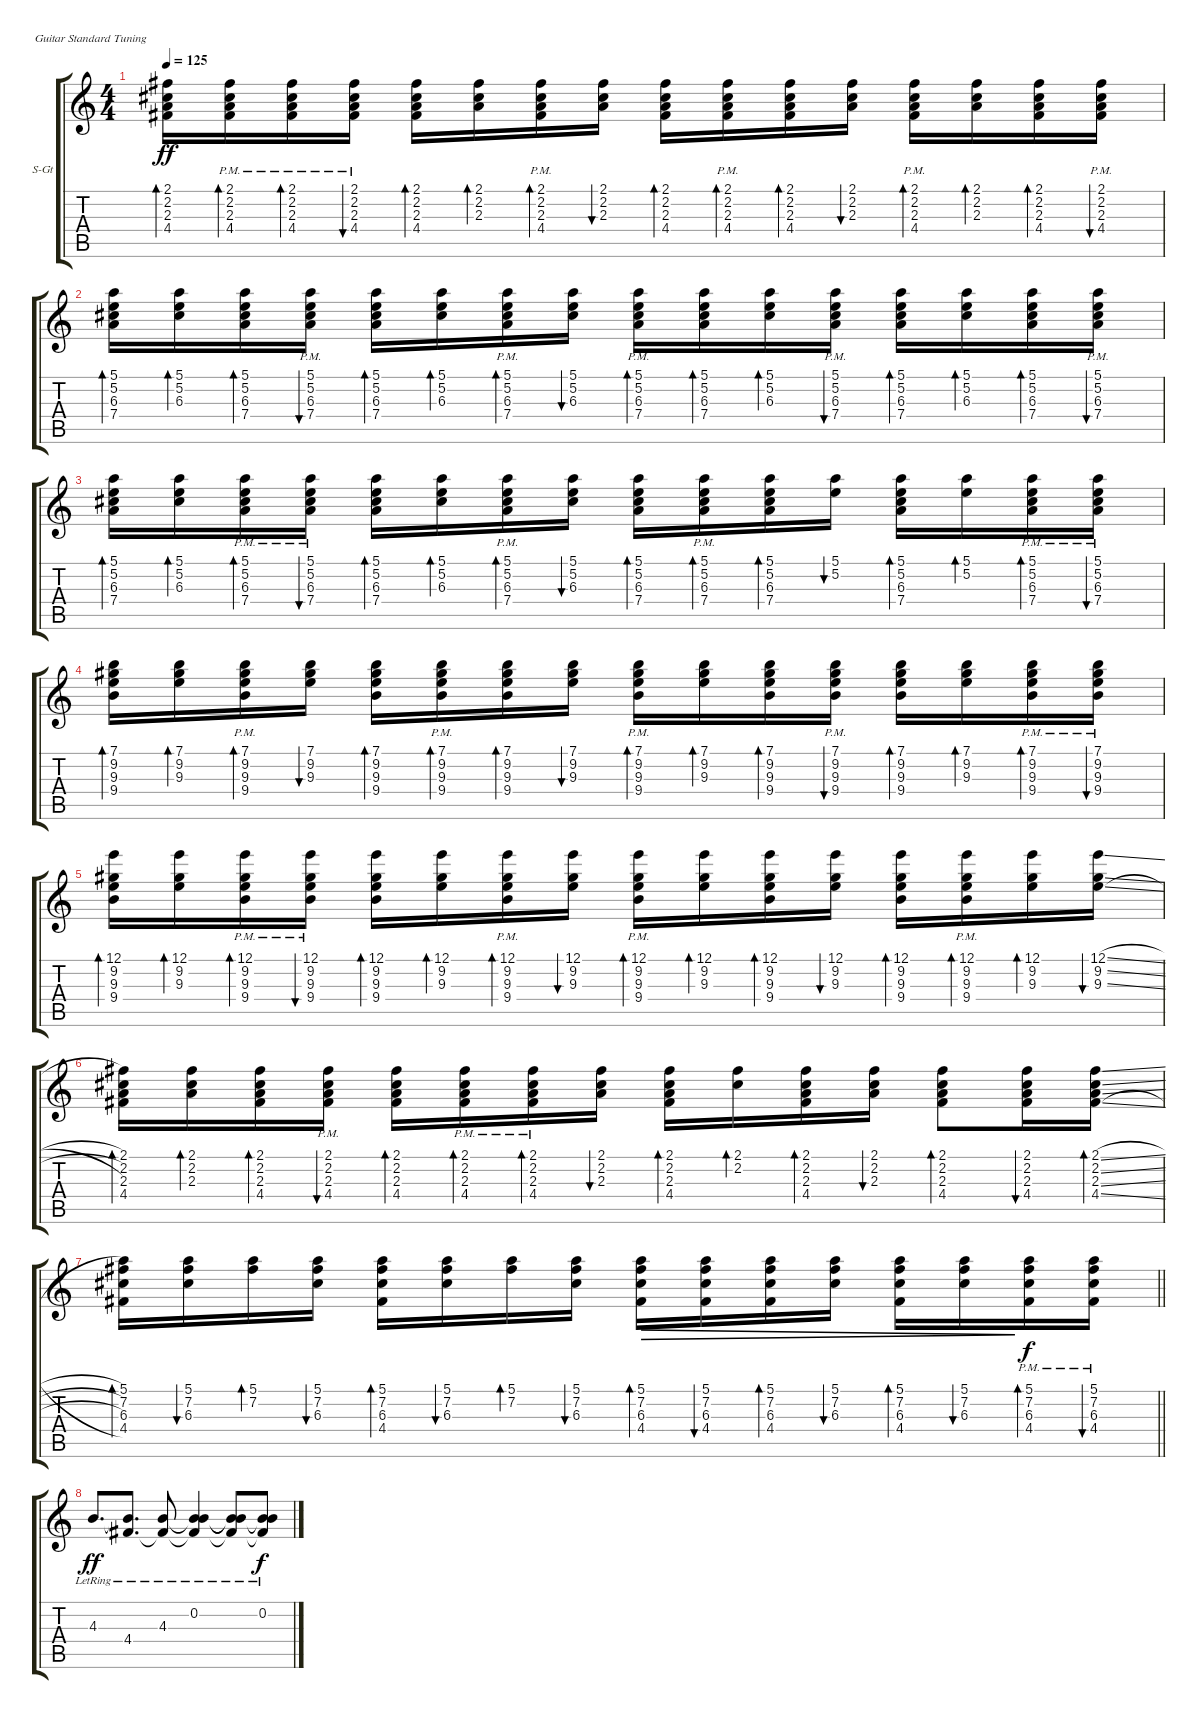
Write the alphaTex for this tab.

\bracketExtendMode groupsimilarinstruments
\firstSystemTrackNameOrientation horizontal
\otherSystemsTrackNameOrientation horizontal
\track ("Лидер Юрий Каспарян" "S-Gt") {instrument acousticguitarsteel}
\staff {score tabs}
\tuning (E4 B3 G3 D3 A2 E2)
\ts (4 4)
\tempo 125
\clef g2
\ks c
(2.1 2.2 2.3 4.4).16{bd 30 dy ff} (2.1{pm} 2.2{pm} 2.3{pm} 4.4{pm}).16{bd 30} (2.1{pm} 2.2{pm} 2.3{pm} 4.4{pm}).16{bd 30} (2.1{pm} 2.2{pm} 2.3{pm} 4.4{pm}).16{bu 30} (2.1 2.2 2.3 4.4).16{bd 30} (2.1 2.2 2.3).16{bd 30} (2.1{pm} 2.2{pm} 2.3{pm} 4.4{pm}).16{bd 30} (2.1 2.2 2.3).16{bu 30} (2.1 2.2 2.3 4.4).16{bd 30} (2.1{pm} 2.2{pm} 2.3{pm} 4.4{pm}).16{bd 30} (2.1 2.2 2.3 4.4).16{bd 30} (2.1 2.2 2.3).16{bu 30} (2.1{pm} 2.2{pm} 2.3{pm} 4.4{pm}).16{bd 30} (2.1 2.2 2.3).16{bd 30} (2.1 2.2 2.3 4.4).16{bd 30} (2.1{pm} 2.2{pm} 2.3{pm} 4.4{pm}).16{bu 30} |
(5.1 5.2 6.3 7.4).16{bd 30} (5.1 5.2 6.3).16{bd 30} (5.1 5.2 6.3 7.4).16{bd 30} (5.1{pm} 5.2{pm} 6.3{pm} 7.4{pm}).16{bu 30} (5.1 5.2 6.3 7.4).16{bd 30} (5.1 5.2 6.3).16{bd 30} (5.1{pm} 5.2{pm} 6.3{pm} 7.4{pm}).16{bd 30} (5.1 5.2 6.3).16{bu 30} (5.1{pm} 5.2{pm} 6.3{pm} 7.4{pm}).16{bd 30} (5.1 5.2 6.3 7.4).16{bd 30} (5.1 5.2 6.3).16{bd 30} (5.1{pm} 5.2{pm} 6.3{pm} 7.4{pm}).16{bu 30} (5.1 5.2 6.3 7.4).16{bd 30} (5.1 5.2 6.3).16{bd 30} (5.1 5.2 6.3 7.4).16{bd 30} (5.1{pm} 5.2{pm} 6.3{pm} 7.4{pm}).16{bu 30} |
(5.1 5.2 6.3 7.4).16{bd 30} (5.1 5.2 6.3).16{bd 30} (5.1{pm} 5.2{pm} 6.3{pm} 7.4{pm}).16{bd 30} (5.1{pm} 5.2{pm} 6.3{pm} 7.4{pm}).16{bu 30} (5.1 5.2 6.3 7.4).16{bd 30} (5.1 5.2 6.3).16{bd 30} (5.1{pm} 5.2{pm} 6.3{pm} 7.4{pm}).16{bd 30} (5.1 5.2 6.3).16{bu 30} (5.1 5.2 6.3 7.4).16{bd 30} (5.1{pm} 5.2{pm} 6.3{pm} 7.4{pm}).16{bd 30} (5.1 5.2 6.3 7.4).16{bd 30} (5.1 5.2).16{bu 30} (5.1 5.2 6.3 7.4).16{bd 30} (5.1 5.2).16{bd 30} (5.1{pm} 5.2{pm} 6.3{pm} 7.4{pm}).16{bd 30} (5.1{pm} 5.2{pm} 6.3{pm} 7.4{pm}).16{bu 30} |
(7.1 9.2 9.3 9.4).16{bd 30} (7.1 9.2 9.3).16{bd 30} (7.1{pm} 9.2{pm} 9.3{pm} 9.4{pm}).16{bd 30} (7.1 9.2 9.3).16{bu 30} (7.1 9.2 9.3 9.4).16{bd 30} (7.1{pm} 9.2{pm} 9.3{pm} 9.4{pm}).16{bd 30} (7.1 9.2 9.3 9.4).16{bd 30} (7.1 9.2 9.3).16{bu 30} (7.1{pm} 9.2{pm} 9.3{pm} 9.4{pm}).16{bd 30} (7.1 9.2 9.3).16{bd 30} (7.1 9.2 9.3 9.4).16{bd 30} (7.1{pm} 9.2{pm} 9.3{pm} 9.4{pm}).16{bu 30} (7.1 9.2 9.3 9.4).16{bd 30} (7.1 9.2 9.3).16{bd 30} (7.1{pm} 9.2{pm} 9.3{pm} 9.4{pm}).16{bd 30} (7.1{pm} 9.2{pm} 9.3{pm} 9.4{pm}).16{bu 30} |
(12.1 9.2 9.3 9.4).16{bd 30} (12.1 9.2 9.3).16{bd 30} (12.1{pm} 9.2{pm} 9.3{pm} 9.4{pm}).16{bd 30} (12.1{pm} 9.2{pm} 9.3{pm} 9.4{pm}).16{bu 30} (12.1 9.2 9.3 9.4).16{bd 30} (12.1 9.2 9.3).16{bd 30} (12.1{pm} 9.2{pm} 9.3{pm} 9.4{pm}).16{bd 30} (12.1 9.2 9.3).16{bu 30} (12.1{pm} 9.2{pm} 9.3{pm} 9.4{pm}).16{bd 30} (12.1 9.2 9.3).16{bd 30} (12.1 9.2 9.3 9.4).16{bd 30} (12.1 9.2 9.3).16{bu 30} (12.1 9.2 9.3 9.4).16{bd 30} (12.1{pm} 9.2{pm} 9.3{pm} 9.4{pm}).16{bd 30} (12.1 9.2 9.3).16{bd 30} (12.1{sl} 9.2{sl} 9.3{sl}).16{bu 30} |
(2.1 2.2 2.3 4.4).16{bd 30} (2.1 2.2 2.3).16{bd 30} (2.1 2.2 2.3 4.4).16{bd 30} (2.1{pm} 2.2{pm} 2.3{pm} 4.4{pm}).16{bu 30} (2.1 2.2 2.3 4.4).16{bd 30} (2.1{pm} 2.2{pm} 2.3{pm} 4.4{pm}).16{bd 30} (2.1{pm} 2.2{pm} 2.3{pm} 4.4{pm}).16{bd 30} (2.1 2.2 2.3).16{bu 30} (2.1 2.2 2.3 4.4).16{bd 30} (2.1 2.2).16{bd 30} (2.1 2.2 2.3 4.4).16{bd 30} (2.1 2.2 2.3).16{bu 30} (2.1 2.2 2.3 4.4).8{bd 30} (2.1 2.2 2.3 4.4).16{bu 30} (2.1{sl} 2.2{sl} 2.3{sl} 4.4{sl}).16{bd 30} |
\barLineRight lightlight
(5.1 7.2 6.3 4.4).16{bd 30} (5.1 7.2 6.3).16{bu 30} (5.1 7.2).16{bd 30} (5.1 7.2 6.3).16{bu 30} (5.1 7.2 6.3 4.4).16{bd 30} (5.1 7.2 6.3).16{bu 30} (5.1 7.2).16{bd 30} (5.1 7.2 6.3).16{bu 30} (5.1 7.2 6.3 4.4).16{bd 30 dec} (5.1 7.2 6.3 4.4).16{bu 30 dec} (5.1 7.2 6.3 4.4).16{bd 30 dec} (5.1 7.2 6.3).16{bu 30 dec} (5.1 7.2 6.3 4.4).16{bd 30 dec} (5.1 7.2 6.3).16{bu 30 dec} (5.1{pm} 7.2{pm} 6.3{pm} 4.4{pm}).16{bd 30 dy f} (5.1{pm} 7.2{pm} 6.3{pm} 4.4{pm}).16{bu 30} |
4.3{lr}.8{d dy ff} (4.4{lr} 4.3{lr t}).8{d} (4.3{lr} 4.4{lr t}).8 (0.2{lr} 4.3{lr t} 4.4{lr t}).4 (0.2{lr t} 4.4{lr t} 4.3{lr t}).8 (0.2{lr} 4.3{lr t} 4.4{lr t}).8{dy f}
